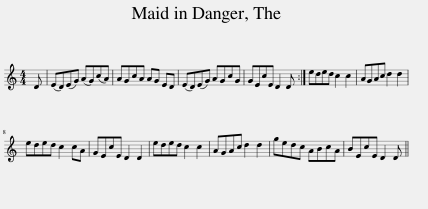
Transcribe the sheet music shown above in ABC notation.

X:1
L:1/8
M:4/4
I:linebreak $
K:C
V:1 treble
V:1
 D | (ED)(EG) (AG)(cA) | AGcA AG ED | (ED)(EG) AGcG | GEcE D2 D :| %5
 eded c2 c2 | AGAc d2 d2 |$ eded c2 cA | GEcE D2 D2 | eded c2 c2 | %10
 AGAc d2 d2 | gedc ABcA | BEcE D2 D || %13
